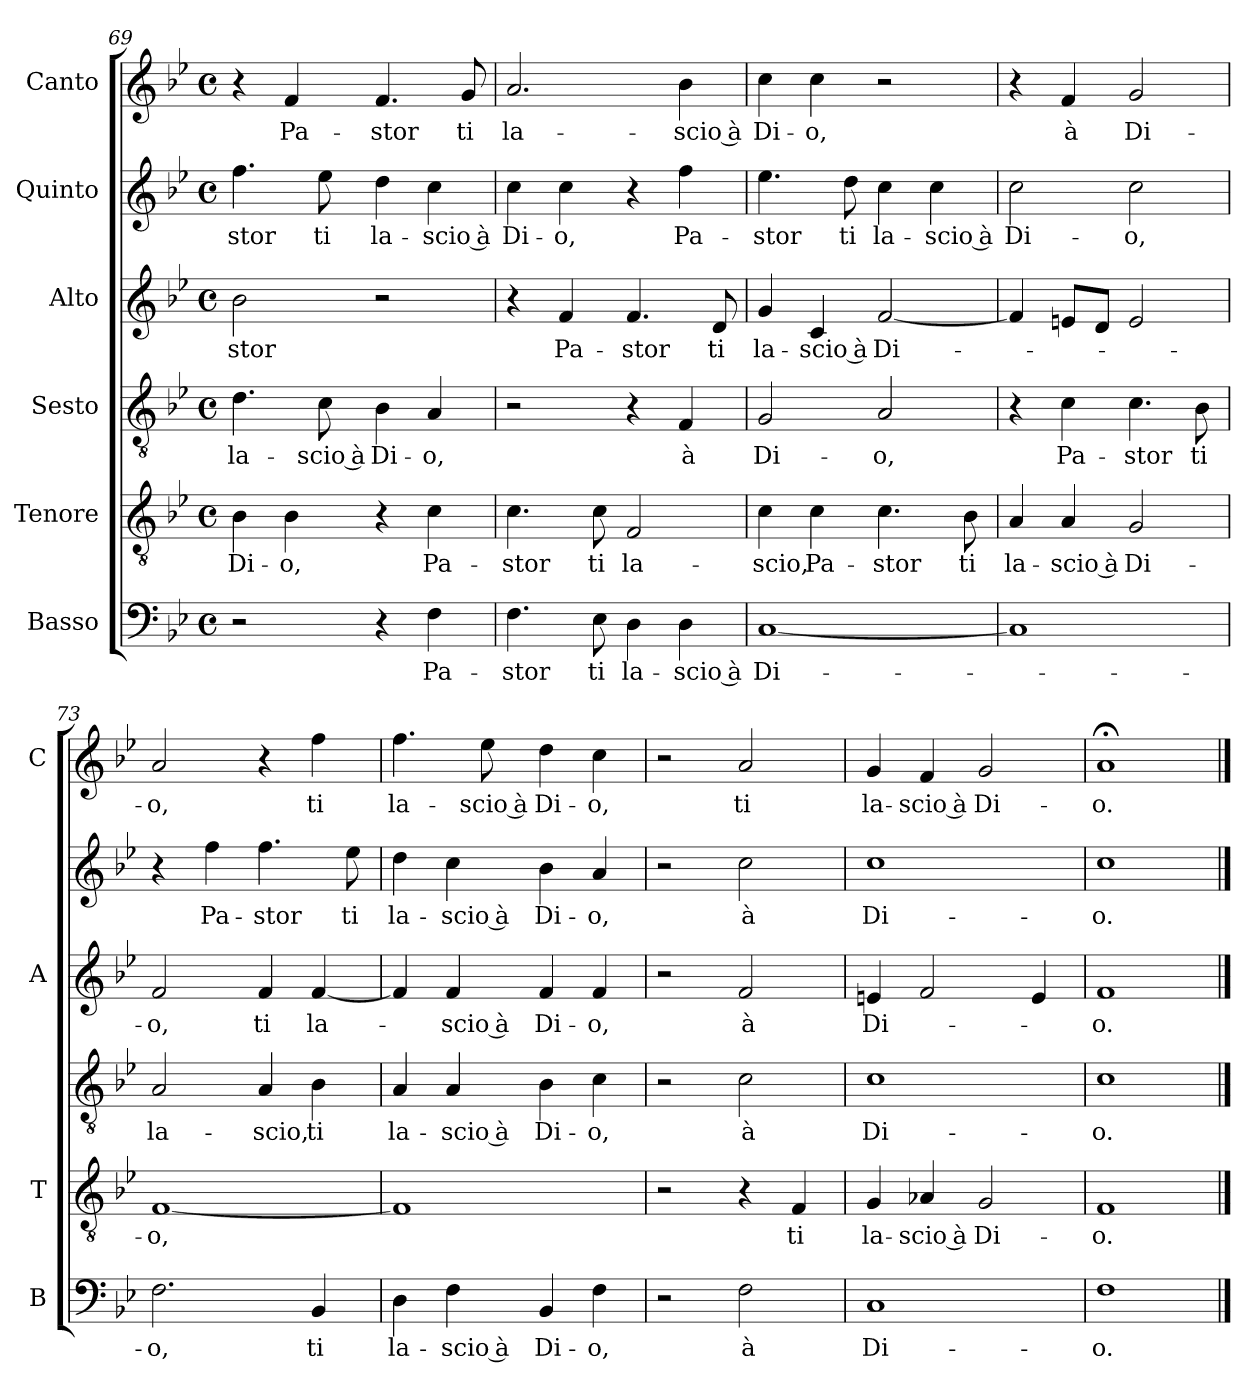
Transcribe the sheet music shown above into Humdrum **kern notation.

**kern	**text	**kern	**text	**kern	**text	**kern	**text	**kern	**text	**kern	**text
*part6	*part6	*part5	*part5	*part4	*part4	*part3	*part3	*part2	*part2	*part1	*part1
*staff6	*staff6	*staff5	*staff5	*staff4	*staff4	*staff3	*staff3	*staff2	*staff2	*staff1	*staff1
*I"Basso	*	*I"Tenore	*	*I"Sesto	*	*I"Alto	*	*I"Quinto	*	*I"Canto	*
*I'B	*	*I'T	*	*	*	*I'A	*	*	*	*I'C	*
*clefF4	*	*clefGv2	*	*clefGv2	*	*clefG2	*	*clefG2	*	*clefG2	*
*k[b-e-]	*	*k[b-e-]	*	*k[b-e-]	*	*k[b-e-]	*	*k[b-e-]	*	*k[b-e-]	*
*B-:	*	*B-:	*	*B-:	*	*B-:	*	*B-:	*	*B-:	*
*M4/4	*	*M4/4	*	*M4/4	*	*M4/4	*	*M4/4	*	*M4/4	*
*met(c)	*	*met(c)	*	*met(c)	*	*met(c)	*	*met(c)	*	*met(c)	*
=69	=69	=69	=69	=69	=69	=69	=69	=69	=69	=69	=69
!	!	!	!LO:LY:b	!	!LO:LY:b	!	!LO:LY:b	!	!LO:LY:b	!	!
2r	.	4B-\	Di-	4.d\	la-	2b-\	-stor	4.ff\	-stor	4r	.
!	!	!	!LO:LY:b	!	!	!	!	!	!	!	!LO:LY:b
.	.	4B-\	-o,	.	.	.	.	.	.	4f/	Pa-
!	!	!	!	!	!LO:LY:b	!	!	!	!LO:LY:b	!	!
.	.	.	.	8c\	-scio à	.	.	8ee-\	ti	.	.
!	!	!	!	!	!LO:LY:b	!	!	!	!LO:LY:b	!	!LO:LY:b
4r	.	4r	.	4B-\	Di-	2r	.	4dd\	la-	4.f/	-stor
!	!LO:LY:b	!	!LO:LY:b	!	!LO:LY:b	!	!	!	!LO:LY:b	!	!
4F\	Pa-	4c\	Pa-	4A/	-o,	.	.	4cc\	-scio à	.	.
!	!	!	!	!	!	!	!	!	!	!	!LO:LY:b
.	.	.	.	.	.	.	.	.	.	8g/	ti
!!LO:LB:g=z
=70	=70	=70	=70	=70	=70	=70	=70	=70	=70	=70	=70
!	!LO:LY:b	!	!LO:LY:b	!	!	!	!	!	!LO:LY:b	!	!LO:LY:b
4.F\	-stor	4.c\	-stor	2r	.	4r	.	4cc\	Di-	2.a/	la-
!	!	!	!	!	!	!	!LO:LY:b	!	!LO:LY:b	!	!
.	.	.	.	.	.	4f/	Pa-	4cc\	-o,	.	.
!	!LO:LY:b	!	!LO:LY:b	!	!	!	!	!	!	!	!
8E-\	ti	8c\	ti	.	.	.	.	.	.	.	.
!	!LO:LY:b	!	!LO:LY:b	!	!	!	!LO:LY:b	!	!	!	!
4D\	la-	2F/	la-	4r	.	4.f/	-stor	4r	.	.	.
!	!LO:LY:b	!	!	!	!LO:LY:b	!	!	!	!LO:LY:b	!	!LO:LY:b
4D\	-scio à	.	.	4F/	à	.	.	4ff\	Pa-	4b-\	-scio à
!	!	!	!	!	!	!	!LO:LY:b	!	!	!	!
.	.	.	.	.	.	8d/	ti	.	.	.	.
=71	=71	=71	=71	=71	=71	=71	=71	=71	=71	=71	=71
!	!LO:LY:b	!	!LO:LY:b	!	!LO:LY:b	!	!LO:LY:b	!	!LO:LY:b	!	!LO:LY:b
[1C	Di-	4c\	-scio,	2G/	Di-	4g/	la-	4.ee-\	-stor	4cc\	Di-
!	!	!	!LO:LY:b	!	!	!	!LO:LY:b	!	!	!	!LO:LY:b
.	.	4c\	Pa-	.	.	4c/	-scio à	.	.	4cc\	-o,
!	!	!	!	!	!	!	!	!	!LO:LY:b	!	!
.	.	.	.	.	.	.	.	8dd\	ti	.	.
!	!	!	!LO:LY:b	!	!LO:LY:b	!	!LO:LY:b	!	!LO:LY:b	!	!
.	.	4.c\	-stor	2A/	-o,	[2f/	Di-	4cc\	la-	2r	.
!	!	!	!	!	!	!	!	!	!LO:LY:b	!	!
.	.	.	.	.	.	.	.	4cc\	-scio à	.	.
!	!	!	!LO:LY:b	!	!	!	!	!	!	!	!
.	.	8B-\	ti	.	.	.	.	.	.	.	.
=72	=72	=72	=72	=72	=72	=72	=72	=72	=72	=72	=72
!	!	!	!LO:LY:b	!	!	!	!	!	!LO:LY:b	!	!
1C]	.	4A/	la-	4r	.	4f/]	.	2cc\	Di-	4r	.
!	!	!	!LO:LY:b	!	!LO:LY:b	!	!	!	!	!	!LO:LY:b
.	.	4A/	-scio à	4c\	Pa-	8en/L	.	.	.	4f/	à
.	.	.	.	.	.	8d/J	.	.	.	.	.
!	!	!	!LO:LY:b	!	!LO:LY:b	!	!	!	!LO:LY:b	!	!LO:LY:b
.	.	2G/	Di-	4.c\	-stor	2e/	.	2cc\	-o,	2g/	Di-
!	!	!	!	!	!LO:LY:b	!	!	!	!	!	!
.	.	.	.	8B-\	ti	.	.	.	.	.	.
=73	=73	=73	=73	=73	=73	=73	=73	=73	=73	=73	=73
!	!LO:LY:b	!	!LO:LY:b	!	!LO:LY:b	!	!LO:LY:b	!	!	!	!LO:LY:b
2.F\	-o,	[1F	-o,	2A/	la-	2f/	-o,	4r	.	2a/	-o,
!	!	!	!	!	!	!	!	!	!LO:LY:b	!	!
.	.	.	.	.	.	.	.	4ff\	Pa-	.	.
!	!	!	!	!	!LO:LY:b	!	!LO:LY:b	!	!LO:LY:b	!	!
.	.	.	.	4A/	-scio,	4f/	ti	4.ff\	-stor	4r	.
!	!LO:LY:b	!	!	!	!LO:LY:b	!	!LO:LY:b	!	!	!	!LO:LY:b
4BB-/	ti	.	.	4B-\	ti	[4f/	la-	.	.	4ff\	ti
!	!	!	!	!	!	!	!	!	!LO:LY:b	!	!
.	.	.	.	.	.	.	.	8ee-\	ti	.	.
=74	=74	=74	=74	=74	=74	=74	=74	=74	=74	=74	=74
!	!LO:LY:b	!	!	!	!LO:LY:b	!	!	!	!LO:LY:b	!	!LO:LY:b
4D\	la-	1F]	.	4A/	la-	4f/]	.	4dd\	la-	4.ff\	la-
!	!LO:LY:b	!	!	!	!LO:LY:b	!	!LO:LY:b	!	!LO:LY:b	!	!
4F\	-scio à	.	.	4A/	-scio à	4f/	-scio à	4cc\	-scio à	.	.
!	!	!	!	!	!	!	!	!	!	!	!LO:LY:b
.	.	.	.	.	.	.	.	.	.	8ee-\	-scio à
!	!LO:LY:b	!	!	!	!LO:LY:b	!	!LO:LY:b	!	!LO:LY:b	!	!LO:LY:b
4BB-/	Di-	.	.	4B-\	Di-	4f/	Di-	4b-\	Di-	4dd\	Di-
!	!LO:LY:b	!	!	!	!LO:LY:b	!	!LO:LY:b	!	!LO:LY:b	!	!LO:LY:b
4F\	-o,	.	.	4c\	-o,	4f/	-o,	4a/	-o,	4cc\	-o,
=75	=75	=75	=75	=75	=75	=75	=75	=75	=75	=75	=75
2r	.	2r	.	2r	.	2r	.	2r	.	2r	.
!	!LO:LY:b	!	!	!	!LO:LY:b	!	!LO:LY:b	!	!LO:LY:b	!	!LO:LY:b
2F\	à	4r	.	2c\	à	2f/	à	2cc\	à	2a/	ti
!	!	!	!LO:LY:b	!	!	!	!	!	!	!	!
.	.	4F/	ti	.	.	.	.	.	.	.	.
=76	=76	=76	=76	=76	=76	=76	=76	=76	=76	=76	=76
!	!LO:LY:b	!	!LO:LY:b	!	!LO:LY:b	!	!LO:LY:b	!	!LO:LY:b	!	!LO:LY:b
1C	Di-	4G/	la-	1c	Di-	4en/	Di-	1cc	Di-	4g/	la-
!	!	!	!LO:LY:b	!	!	!	!	!	!	!	!LO:LY:b
.	.	4A-X/	-scio à	.	.	2f/	.	.	.	4f/	-scio à
!	!	!	!LO:LY:b	!	!	!	!	!	!	!	!LO:LY:b
.	.	2G/	Di-	.	.	.	.	.	.	2g/	Di-
.	.	.	.	.	.	4e/	.	.	.	.	.
=77	=77	=77	=77	=77	=77	=77	=77	=77	=77	=77	=77
!	!LO:LY:b	!	!LO:LY:b	!	!LO:LY:b	!	!LO:LY:b	!	!LO:LY:b	!	!LO:LY:b
1F	-o.	1F	-o.	1c	-o.	1f	-o.	1cc	-o.	1a;<	-o.
==	==	==	==	==	==	==	==	==	==	==	==
*-	*-	*-	*-	*-	*-	*-	*-	*-	*-	*-	*-
